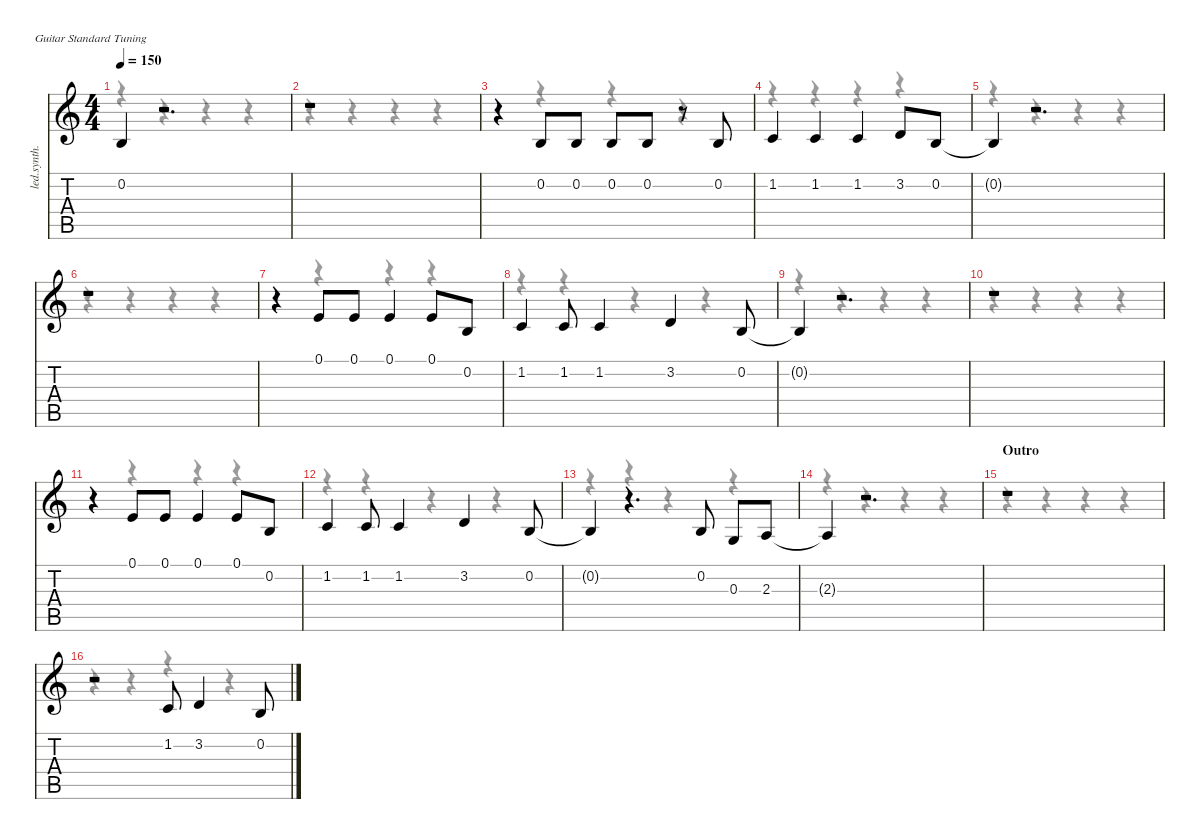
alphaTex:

\defaultSystemsLayout 4
\hideDynamics
\bracketExtendMode nobrackets
\otherSystemsTrackNameOrientation horizontal
\track ("Vocal" "led.synth.") {instrument lead6voice}
\staff {score tabs}
\tuning (E4 B3 G3 D3 A2 E2)
\voice
\ts (4 4)
\tempo 150
\clef g2
\ks c
0.2{t}.4{dy f beam Up} r.2{d beam Up} |
r.1{beam Up} |
r.4{beam Up} 0.2.8{beam Up} 0.2.8{beam Up} 0.2.8{beam Up} 0.2.8{beam Up} r.8{beam Up} 0.2.8{beam Up} |
1.2.4{beam Up} 1.2.4{beam Up} 1.2.4{beam Up} 3.2.8{beam Up} 0.2.8{beam Up} |
0.2{t}.4{beam Up} r.2{d beam Up} |
r.1{beam Up} |
r.4{beam Up} 0.1.8{beam Up} 0.1.8{beam Up} 0.1.4{beam Up} 0.1.8{beam Up} 0.2.8{beam Up} |
1.2.4{beam Up} 1.2.8{beam Up} 1.2.4{beam Up} 3.2.4{beam Up} 0.2.8{beam Up} |
0.2{t}.4{beam Up} r.2{d beam Up} |
r.1{beam Up} |
r.4{beam Up} 0.1.8{beam Up} 0.1.8{beam Up} 0.1.4{beam Up} 0.1.8{beam Up} 0.2.8{beam Up} |
1.2.4{beam Up} 1.2.8{beam Up} 1.2.4{beam Up} 3.2.4{beam Up} 0.2.8{beam Up} |
0.2{t}.4{beam Up} r.4{d beam Up} 0.2.8{beam Up} 0.3.8{beam Up} 2.3.8{beam Up} |
2.3{t}.4{beam Up} r.2{d beam Up} |
\section ("" "Outro")
r.1{beam Up} |
r.2{beam Up} 1.2.8{beam Up} 3.2.4{beam Up} 0.2.8{beam Up}
\voice
\clef g2
\ottava regular
\simile none
\ks c
r.4{dy mf beam Down} r.4{beam Down} r.4{beam Down} r.4{beam Down} |
r.4{beam Down} r.4{beam Down} r.4{beam Down} r.4{beam Down} |
r.4{beam Down} r.4{beam Down} r.4{beam Down} r.4{beam Down} |
r.4{beam Down} r.4{beam Down} r.4{beam Down} r.4{beam Down} |
r.4{beam Down} r.4{beam Down} r.4{beam Down} r.4{beam Down} |
r.4{beam Down} r.4{beam Down} r.4{beam Down} r.4{beam Down} |
r.4{beam Down} r.4{beam Down} r.4{beam Down} r.4{beam Down} |
r.4{beam Down} r.4{beam Down} r.4{beam Down} r.4{beam Down} |
r.4{beam Down} r.4{beam Down} r.4{beam Down} r.4{beam Down} |
r.4{beam Down} r.4{beam Down} r.4{beam Down} r.4{beam Down} |
r.4{beam Down} r.4{beam Down} r.4{beam Down} r.4{beam Down} |
r.4{beam Down} r.4{beam Down} r.4{beam Down} r.4{beam Down} |
r.4{beam Down} r.4{beam Down} r.4{beam Down} r.4{beam Down} |
r.4{beam Down} r.4{beam Down} r.4{beam Down} r.4{beam Down} |
r.4{beam Down} r.4{beam Down} r.4{beam Down} r.4{beam Down} |
r.4{beam Down} r.4{beam Down} r.4{beam Down} r.4{beam Down}
